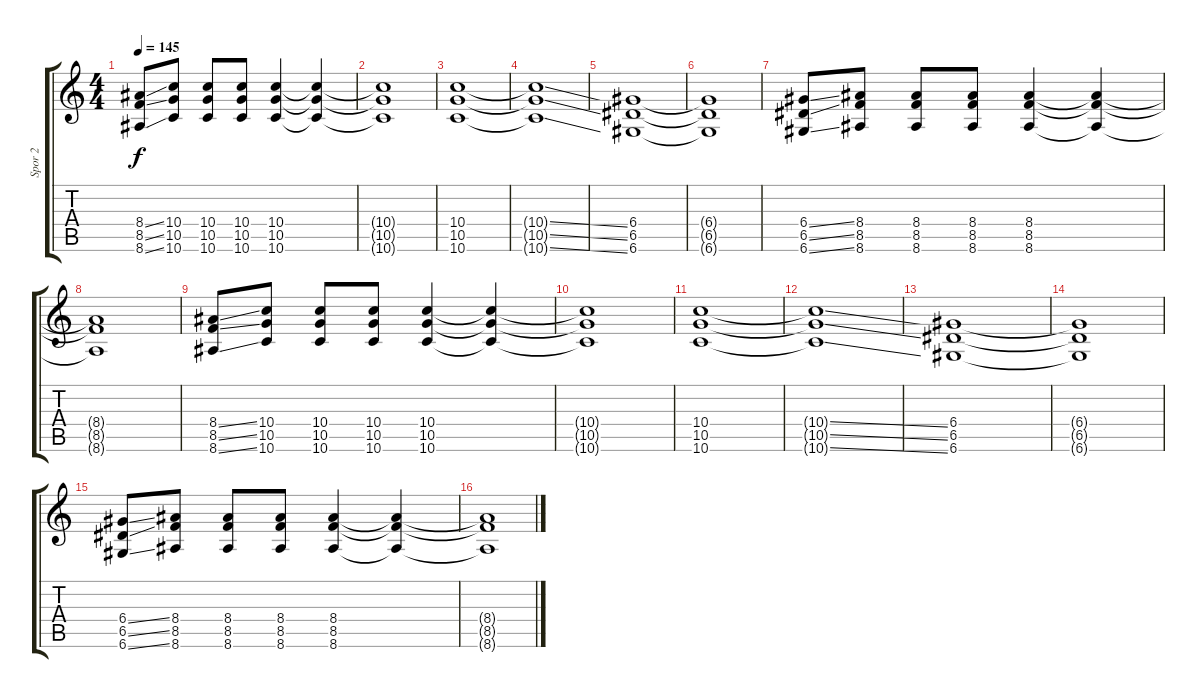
\track ("Spor 2" "Spor 2") {instrument distortionguitar}
\staff {score tabs}
\tuning (E4 B3 G3 D3 A2 D2) {hide}
\ts (4 4)
\tempo 145
\clef g2
\ks c
(8.4{ss} 8.5{ss} 8.6{ss}).8{dy f} (10.4 10.5 10.6).8 (10.4 10.5 10.6).8 (10.4 10.5 10.6).8 (10.4 10.5 10.6).4 (10.4{t} 10.5{t} 10.6{t}).4 |
(10.4{t} 10.5{t} 10.6{t}).1 |
(10.4 10.5 10.6).1 |
(10.4{ss t} 10.5{ss t} 10.6{ss t}).1 |
(6.4 6.5 6.6).1 |
(6.4{t} 6.5{t} 6.6{t}).1 |
(6.4{ss} 6.5{ss} 6.6{ss}).8 (8.4 8.5 8.6).8 (8.4 8.5 8.6).8 (8.4 8.5 8.6).8 (8.4 8.5 8.6).4 (8.4{t} 8.5{t} 8.6{t}).4 |
(8.4{t} 8.5{t} 8.6{t}).1 |
(8.4{ss} 8.5{ss} 8.6{ss}).8 (10.4 10.5 10.6).8 (10.4 10.5 10.6).8 (10.4 10.5 10.6).8 (10.4 10.5 10.6).4 (10.4{t} 10.5{t} 10.6{t}).4 |
(10.4{t} 10.5{t} 10.6{t}).1 |
(10.4 10.5 10.6).1 |
(10.4{ss t} 10.5{ss t} 10.6{ss t}).1 |
(6.4 6.5 6.6).1 |
(6.4{t} 6.5{t} 6.6{t}).1 |
(6.4{ss} 6.5{ss} 6.6{ss}).8 (8.4 8.5 8.6).8 (8.4 8.5 8.6).8 (8.4 8.5 8.6).8 (8.4 8.5 8.6).4 (8.4{t} 8.5{t} 8.6{t}).4 |
(8.4{t} 8.5{t} 8.6{t}).1
